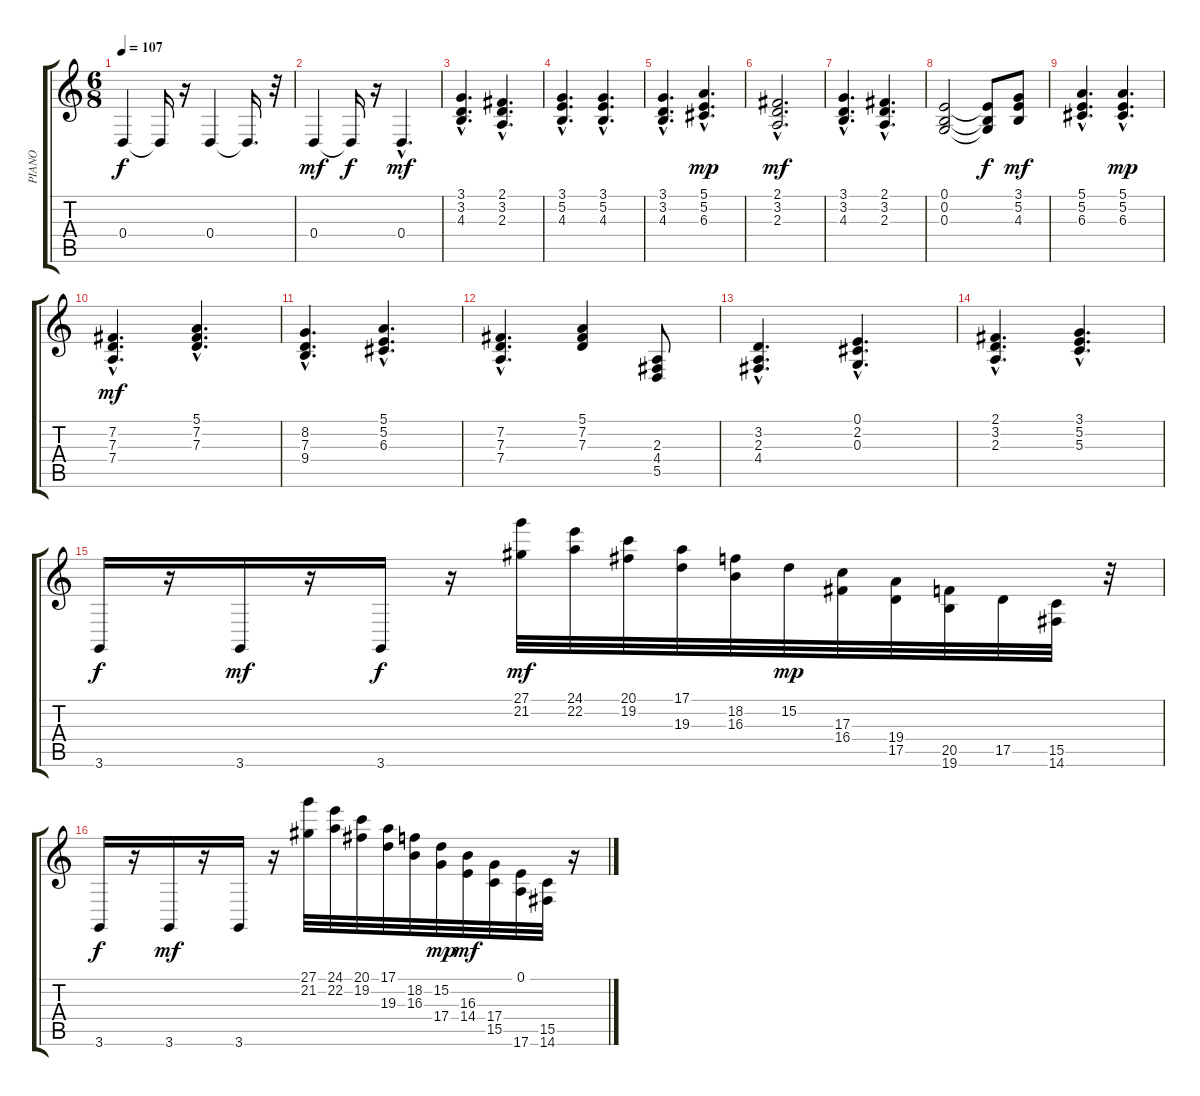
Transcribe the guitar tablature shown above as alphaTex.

\track ("PIANO" "PIANO") {instrument acousticgrandpiano}
\staff {score tabs}
\tuning (E4 B3 G3 D3 A2 E2) {hide}
\ts (6 8)
\tempo 107
\clef g2
\ks c
0.4.4{dy f} 0.4{t}.16 r.16 0.4.4 0.4{t}.16{d} r.32 |
0.4.4{dy mf} 0.4{t}.16{dy f} r.16 0.4{hac}.4{d dy mf} |
(3.1{hac} 3.2{hac} 4.3{hac}).4{d} (2.1{hac} 3.2{hac} 2.3{hac}).4{d} |
(3.1{hac} 5.2{hac} 4.3{hac}).4{d} (3.1{hac} 5.2{hac} 4.3{hac}).4{d} |
(3.1{hac} 3.2{hac} 4.3{hac}).4{d} (5.1{hac} 5.2{hac} 6.3{hac}).4{d dy mp} |
(2.1{hac} 3.2{hac} 2.3{hac}).2{d dy mf} |
(3.1{hac} 3.2{hac} 4.3{hac}).4{d} (2.1{hac} 3.2{hac} 2.3{hac}).4{d} |
(0.1 0.2 0.3).2 (0.1{t} 0.2{t} 0.3{t}).8{dy f} (3.1 5.2 4.3).8{dy mf} |
(5.1{hac} 5.2{hac} 6.3{hac}).4{d} (5.1{hac} 5.2{hac} 6.3{hac}).4{d dy mp} |
(7.2{hac} 7.3{hac} 7.4{hac}).4{d dy mf} (5.1{hac} 7.2{hac} 7.3{hac}).4{d} |
(8.2{hac} 7.3{hac} 9.4{hac}).4{d} (5.1{hac} 5.2{hac} 6.3{hac}).4{d} |
(7.2{hac} 7.3{hac} 7.4{hac}).4{d} (5.1 7.2 7.3).4 (2.3 4.4 5.5).8 |
(3.2{hac} 2.3{hac} 4.4{hac}).4{d} (0.1{hac} 2.2{hac} 0.3{hac}).4{d} |
(2.1{hac} 3.2{hac} 2.3{hac}).4{d} (3.1{hac} 5.2{hac} 5.3{hac}).4{d} |
3.6.16{dy f} r.16 3.6.16{dy mf} r.16 3.6.16{dy f} r.16 (27.1 21.2).32{dy mf} (24.1 22.2).32 (20.1 19.2).32 (17.1 19.3).32 (18.2 16.3).32 15.2.32{dy mp} (17.3 16.4).32 (19.4 17.5).32 (20.5 19.6).32 17.5.32 (15.5 14.6).32 r.32 |
3.6.16{dy f} r.16 3.6.16{dy mf} r.16 3.6.16 r.16 (27.1 21.2).32 (24.1 22.2).32 (20.1 19.2).32 (17.1 19.3).32 (18.2 16.3).32 (15.2 17.4).32{dy mp} (16.3 14.4).32{dy mf} (17.4 15.5).32 (0.1 17.6).32 (15.5 14.6).32 r.16
